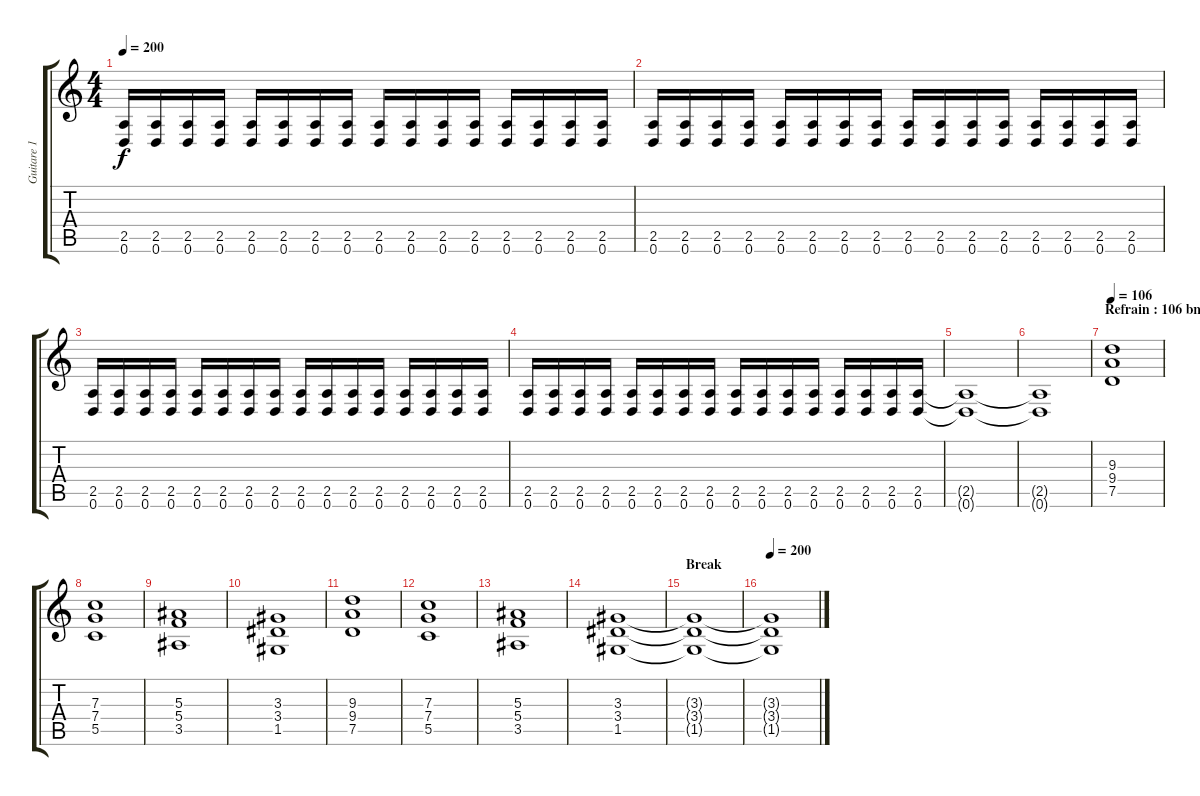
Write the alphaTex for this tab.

\track ("Guitare 1" "Guitare 1") {instrument distortionguitar}
\staff {score tabs}
\tuning (D4 A3 F3 C3 G2 D2) {hide}
\ts (4 4)
\tempo 200
\clef g2
\ks c
(2.5 0.6).16{dy f} (2.5 0.6).16 (2.5 0.6).16 (2.5 0.6).16 (2.5 0.6).16 (2.5 0.6).16 (2.5 0.6).16 (2.5 0.6).16 (2.5 0.6).16 (2.5 0.6).16 (2.5 0.6).16 (2.5 0.6).16 (2.5 0.6).16 (2.5 0.6).16 (2.5 0.6).16 (2.5 0.6).16 |
(2.5 0.6).16 (2.5 0.6).16 (2.5 0.6).16 (2.5 0.6).16 (2.5 0.6).16 (2.5 0.6).16 (2.5 0.6).16 (2.5 0.6).16 (2.5 0.6).16 (2.5 0.6).16 (2.5 0.6).16 (2.5 0.6).16 (2.5 0.6).16 (2.5 0.6).16 (2.5 0.6).16 (2.5 0.6).16 |
(2.5 0.6).16 (2.5 0.6).16 (2.5 0.6).16 (2.5 0.6).16 (2.5 0.6).16 (2.5 0.6).16 (2.5 0.6).16 (2.5 0.6).16 (2.5 0.6).16 (2.5 0.6).16 (2.5 0.6).16 (2.5 0.6).16 (2.5 0.6).16 (2.5 0.6).16 (2.5 0.6).16 (2.5 0.6).16 |
(2.5 0.6).16 (2.5 0.6).16 (2.5 0.6).16 (2.5 0.6).16 (2.5 0.6).16 (2.5 0.6).16 (2.5 0.6).16 (2.5 0.6).16 (2.5 0.6).16 (2.5 0.6).16 (2.5 0.6).16 (2.5 0.6).16 (2.5 0.6).16 (2.5 0.6).16 (2.5 0.6).16 (2.5 0.6).16 |
(2.5{t} 0.6{t}).1 |
(2.5{t} 0.6{t}).1 |
\section ("" "Refrain : 106 bmp")
\tempo 106
(9.3 9.4 7.5).1{volume 14} |
(7.3 7.4 5.5).1 |
(5.3 5.4 3.5).1 |
(3.3 3.4 1.5).1 |
(9.3 9.4 7.5).1{volume 14} |
(7.3 7.4 5.5).1 |
(5.3 5.4 3.5).1 |
(3.3 3.4 1.5).1 |
\section ("" "Break")
(3.3{t} 3.4{t} 1.5{t}).1 |
\tempo 200
(3.3{t} 3.4{t} 1.5{t}).1
